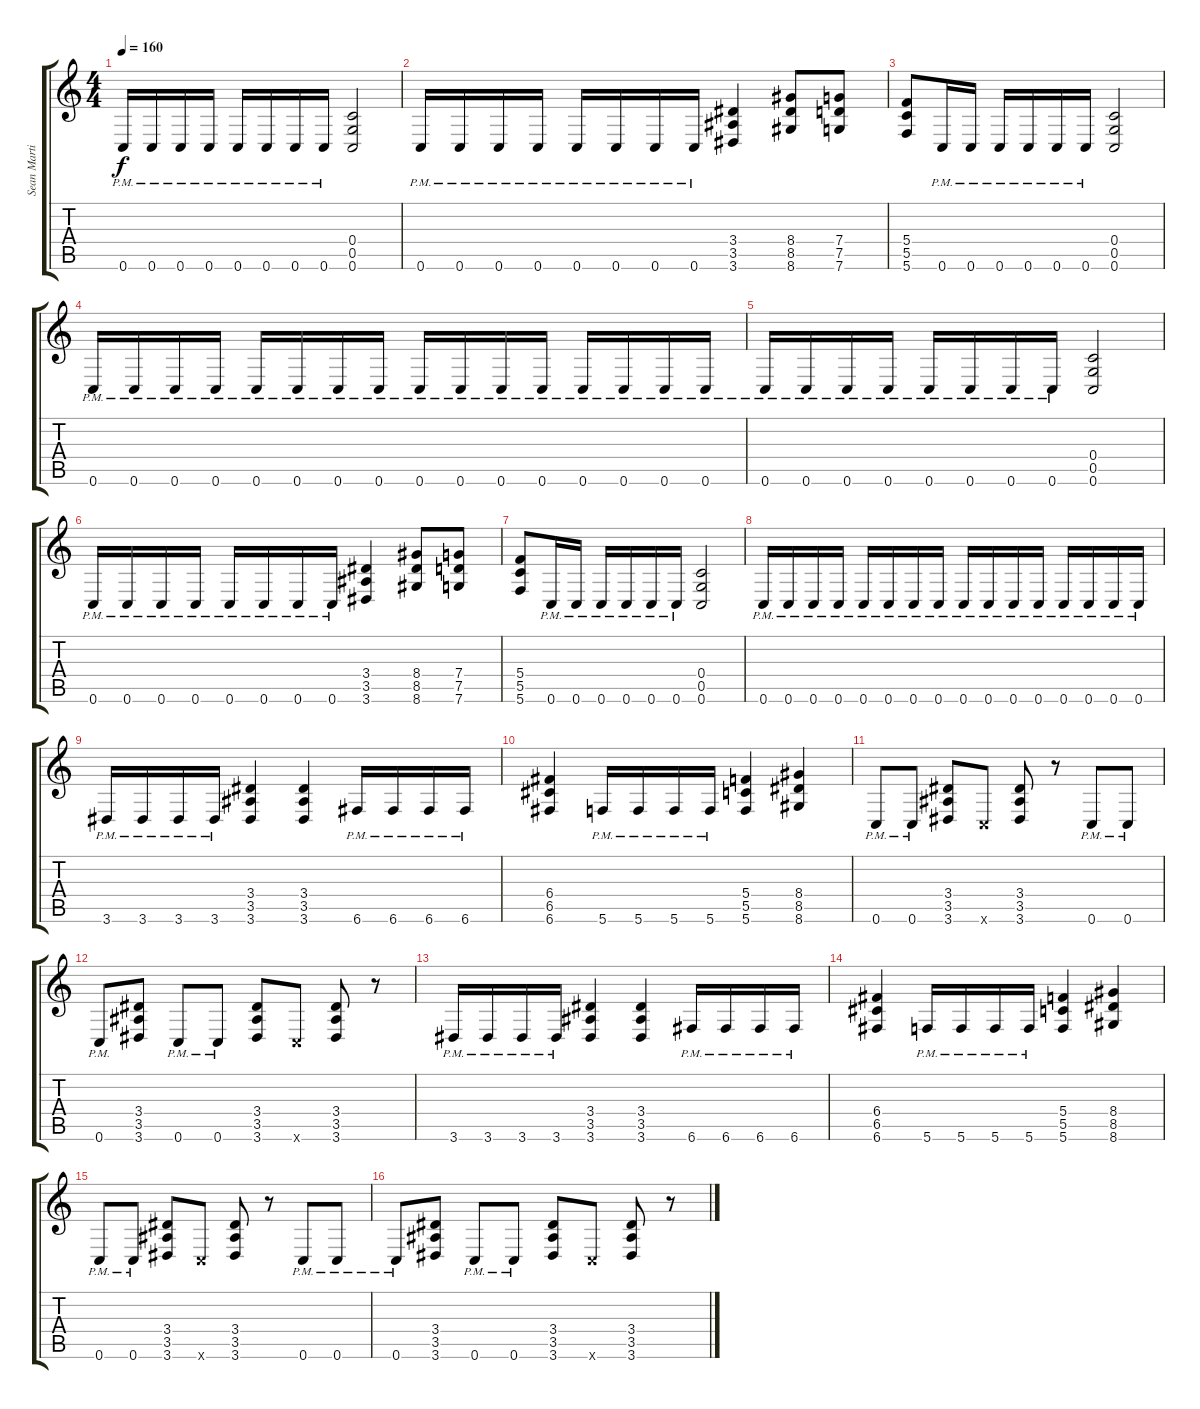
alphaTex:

\track ("Sean Martin" "Sean Marti") {instrument distortionguitar}
\staff {score tabs}
\tuning (D4 A3 F3 C3 G2 C2) {hide}
\ts (4 4)
\tempo 160
\clef g2
\ks c
0.6{pm}.16{dy f} 0.6{pm}.16 0.6{pm}.16 0.6{pm}.16 0.6{pm}.16 0.6{pm}.16 0.6{pm}.16 0.6{pm}.16 (0.4 0.5 0.6).2 |
0.6{pm}.16 0.6{pm}.16 0.6{pm}.16 0.6{pm}.16 0.6{pm}.16 0.6{pm}.16 0.6{pm}.16 0.6{pm}.16 (3.4 3.5 3.6).4 (8.4 8.5 8.6).8 (7.4 7.5 7.6).8 |
(5.4 5.5 5.6).8 0.6{pm}.16 0.6{pm}.16 0.6{pm}.16 0.6{pm}.16 0.6{pm}.16 0.6{pm}.16 (0.4 0.5 0.6).2 |
0.6{pm}.16 0.6{pm}.16 0.6{pm}.16 0.6{pm}.16 0.6{pm}.16 0.6{pm}.16 0.6{pm}.16 0.6{pm}.16 0.6{pm}.16 0.6{pm}.16 0.6{pm}.16 0.6{pm}.16 0.6{pm}.16 0.6{pm}.16 0.6{pm}.16 0.6{pm}.16 |
0.6{pm}.16 0.6{pm}.16 0.6{pm}.16 0.6{pm}.16 0.6{pm}.16 0.6{pm}.16 0.6{pm}.16 0.6{pm}.16 (0.4 0.5 0.6).2 |
0.6{pm}.16 0.6{pm}.16 0.6{pm}.16 0.6{pm}.16 0.6{pm}.16 0.6{pm}.16 0.6{pm}.16 0.6{pm}.16 (3.4 3.5 3.6).4 (8.4 8.5 8.6).8 (7.4 7.5 7.6).8 |
(5.4 5.5 5.6).8 0.6{pm}.16 0.6{pm}.16 0.6{pm}.16 0.6{pm}.16 0.6{pm}.16 0.6{pm}.16 (0.4 0.5 0.6).2 |
0.6{pm}.16 0.6{pm}.16 0.6{pm}.16 0.6{pm}.16 0.6{pm}.16 0.6{pm}.16 0.6{pm}.16 0.6{pm}.16 0.6{pm}.16 0.6{pm}.16 0.6{pm}.16 0.6{pm}.16 0.6{pm}.16 0.6{pm}.16 0.6{pm}.16 0.6{pm}.16 |
\section ("" "")
3.6{pm}.16 3.6{pm}.16 3.6{pm}.16 3.6{pm}.16 (3.4 3.5 3.6).4 (3.4 3.5 3.6).4 6.6{pm}.16 6.6{pm}.16 6.6{pm}.16 6.6{pm}.16 |
(6.4 6.5 6.6).4 5.6{pm}.16 5.6{pm}.16 5.6{pm}.16 5.6{pm}.16 (5.4 5.5 5.6).4 (8.4 8.5 8.6).4 |
0.6{pm}.8 0.6{pm}.8 (3.4 3.5 3.6).8 0.6{x}.8 (3.4 3.5 3.6).8 r.8 0.6{pm}.8 0.6{pm}.8 |
0.6{pm}.8 (3.4 3.5 3.6).8 0.6{pm}.8 0.6{pm}.8 (3.4 3.5 3.6).8 0.6{x}.8 (3.4 3.5 3.6).8 r.8 |
3.6{pm}.16 3.6{pm}.16 3.6{pm}.16 3.6{pm}.16 (3.4 3.5 3.6).4 (3.4 3.5 3.6).4 6.6{pm}.16 6.6{pm}.16 6.6{pm}.16 6.6{pm}.16 |
(6.4 6.5 6.6).4 5.6{pm}.16 5.6{pm}.16 5.6{pm}.16 5.6{pm}.16 (5.4 5.5 5.6).4 (8.4 8.5 8.6).4 |
0.6{pm}.8 0.6{pm}.8 (3.4 3.5 3.6).8 0.6{x}.8 (3.4 3.5 3.6).8 r.8 0.6{pm}.8 0.6{pm}.8 |
0.6{pm}.8 (3.4 3.5 3.6).8 0.6{pm}.8 0.6{pm}.8 (3.4 3.5 3.6).8 0.6{x}.8 (3.4 3.5 3.6).8 r.8
